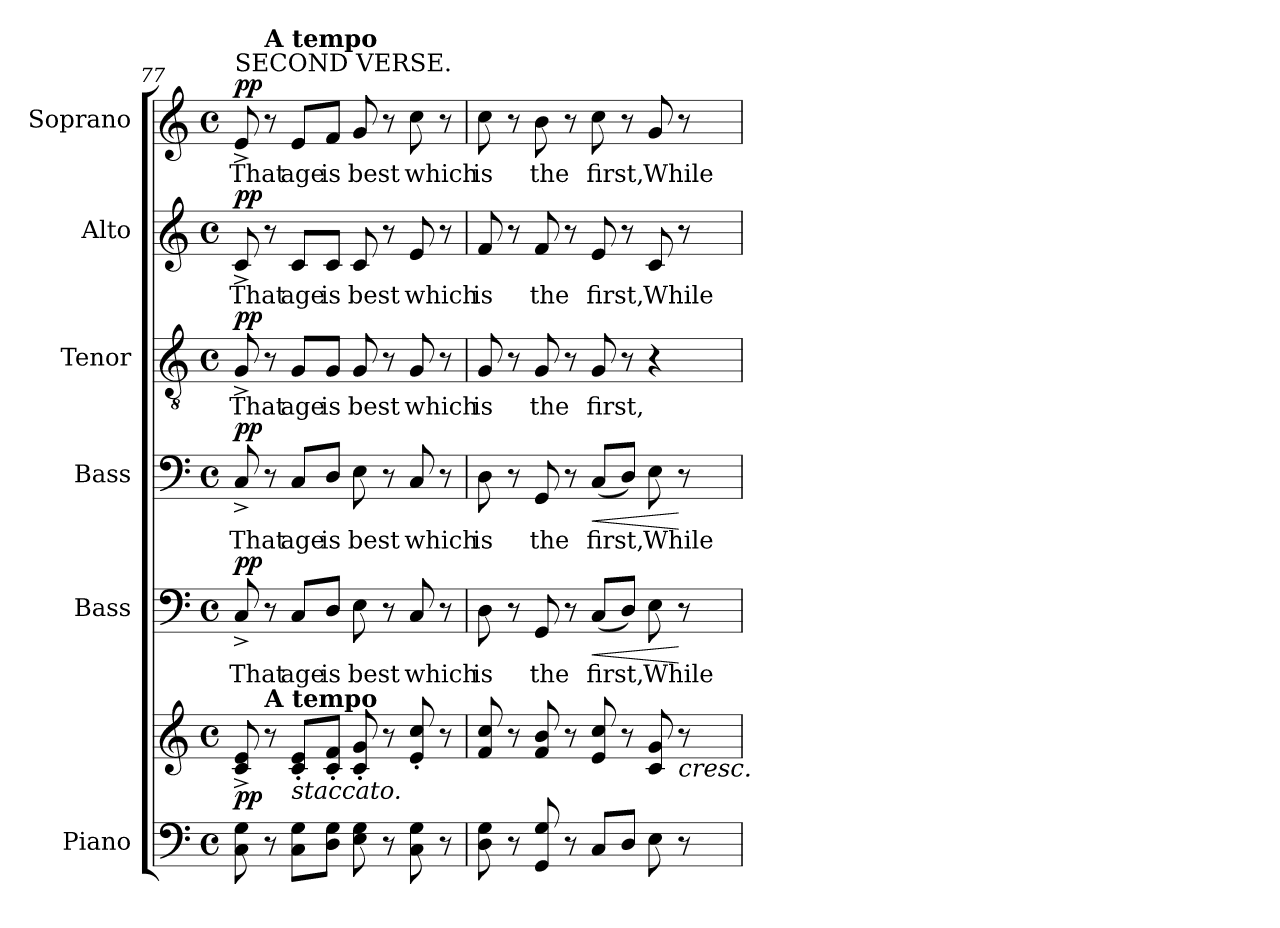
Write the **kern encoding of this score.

**kern	**kern	**dynam	**kern	**text	**dynam	**kern	**text	**dynam	**kern	**text	**dynam	**kern	**text	**dynam	**kern	**text	**dynam
*part6	*part6	*part6	*part5	*part5	*part5	*part4	*part4	*part4	*part3	*part3	*part3	*part2	*part2	*part2	*part1	*part1	*part1
*staff7	*staff6	*staff6/7	*staff5	*staff5	*staff5	*staff4	*staff4	*staff4	*staff3	*staff3	*staff3	*staff2	*staff2	*staff2	*staff1	*staff1	*staff1
*I"Piano	*	*	*I"Bass	*	*	*I"Bass	*	*	*I"Tenor	*	*	*I"Alto	*	*	*I"Soprano	*	*
*I'Pno.	*	*	*I'B.	*	*	*I'B.	*	*	*I'T.	*	*	*I'A.	*	*	*I'S.	*	*
!!LO:LB:g=z
*clefF4	*clefG2	*	*clefF4	*	*	*clefF4	*	*	*clefGv2	*	*	*clefG2	*	*	*clefG2	*	*
*	*	*	*	*	*	*	*	*	*ITrd7c12	*	*	*	*	*	*	*	*
*k[]	*k[]	*	*k[]	*	*	*k[]	*	*	*k[]	*	*	*k[]	*	*	*k[]	*	*
*C:	*C:	*	*C:	*	*	*C:	*	*	*C:	*	*	*C:	*	*	*C:	*	*
*M4/4	*M4/4	*	*M4/4	*	*	*M4/4	*	*	*M4/4	*	*	*M4/4	*	*	*M4/4	*	*
*met(c)	*met(c)	*	*met(c)	*	*	*met(c)	*	*	*met(c)	*	*	*met(c)	*	*	*met(c)	*	*
=77	=77	=77	=77	=77	=77	=77	=77	=77	=77	=77	=77	=77	=77	=77	=77	=77	=77
!	!	!	!	!LO:LY:b:color=#000000	!	!	!	!	!	!	!	!	!	!	!	!	!
!	!	!	!	!	!	!	!LO:LY:b:color=#000000	!	!	!	!	!	!	!	!	!	!
!	!	!	!	!	!	!	!	!	!	!LO:LY:b:color=#000000	!	!	!	!	!	!	!
!	!	!	!	!	!	!	!	!	!	!	!	!	!LO:LY:b:color=#000000	!	!	!	!
!	!	!	!	!	!	!	!	!	!	!	!	!	!	!	!LO:TX:a:t=SECOND VERSE.	!	!
!	!	!	!	!	!	!	!	!	!	!	!	!	!	!	!	!LO:LY:b:color=#000000	!
8Ci\ 8Gi	8ci/^ 8ei^	pp	8C^i/	That	pp	8C^i/	That	pp	8GG^i/	That	pp	8c^i/	That	pp	8e^i/	That	pp
!	!	!	!	!	!	!	!	!	!	!	!	!	!	!	!LO:TX:a:B:t=A tempo	!	!
!	!LO:TX:a:B:t=A tempo	!	!	!	!	!	!	!	!	!	!	!	!	!	!	!	!
8r	8r	.	8r	.	.	8r	.	.	8r	.	.	8r	.	.	8r	.	.
!	!	!	!	!LO:LY:b:color=#000000	!	!	!	!	!	!	!	!	!	!	!	!	!
!	!	!	!	!	!	!	!LO:LY:b:color=#000000	!	!	!	!	!	!	!	!	!	!
!	!	!	!	!	!	!	!	!	!	!LO:LY:b:color=#000000	!	!	!	!	!	!	!
!	!	!	!	!	!	!	!	!	!	!	!	!	!LO:LY:b:color=#000000	!	!	!	!
!	!LO:TX:b:i:t=staccato.	!	!	!	!	!	!	!	!	!	!	!	!	!	!	!	!
!	!	!	!	!	!	!	!	!	!	!	!	!	!	!	!	!LO:LY:b:color=#000000	!
8Ci\ 8GiL	8ci/' 8ei'L	.	8Ci/L	age	.	8Ci/L	age	.	8GGi/L	age	.	8ci/L	age	.	8ei/L	age	.
!	!	!	!	!LO:LY:b:color=#000000	!	!	!	!	!	!	!	!	!	!	!	!	!
!	!	!	!	!	!	!	!LO:LY:b:color=#000000	!	!	!	!	!	!	!	!	!	!
!	!	!	!	!	!	!	!	!	!	!LO:LY:b:color=#000000	!	!	!	!	!	!	!
!	!	!	!	!	!	!	!	!	!	!	!	!	!LO:LY:b:color=#000000	!	!	!	!
!	!	!	!	!	!	!	!	!	!	!	!	!	!	!	!	!LO:LY:b:color=#000000	!
8Di\ 8GiJ	8ci/' 8fi'J	.	8Di/J	is	.	8Di/J	is	.	8GGi/J	is	.	8ci/J	is	.	8fi/J	is	.
!	!	!	!	!LO:LY:b:color=#000000	!	!	!	!	!	!	!	!	!	!	!	!	!
!	!	!	!	!	!	!	!LO:LY:b:color=#000000	!	!	!	!	!	!	!	!	!	!
!	!	!	!	!	!	!	!	!	!	!LO:LY:b:color=#000000	!	!	!	!	!	!	!
!	!	!	!	!	!	!	!	!	!	!	!	!	!LO:LY:b:color=#000000	!	!	!	!
!	!	!	!	!	!	!	!	!	!	!	!	!	!	!	!	!LO:LY:b:color=#000000	!
8Ei\ 8Gi	8ci/' 8gi'	.	8Ei\	best	.	8Ei\	best	.	8GGi/	best	.	8ci/	best	.	8gi/	best	.
8r	8r	.	8r	.	.	8r	.	.	8r	.	.	8r	.	.	8r	.	.
!	!	!	!	!LO:LY:b:color=#000000	!	!	!	!	!	!	!	!	!	!	!	!	!
!	!	!	!	!	!	!	!LO:LY:b:color=#000000	!	!	!	!	!	!	!	!	!	!
!	!	!	!	!	!	!	!	!	!	!LO:LY:b:color=#000000	!	!	!	!	!	!	!
!	!	!	!	!	!	!	!	!	!	!	!	!	!LO:LY:b:color=#000000	!	!	!	!
!	!	!	!	!	!	!	!	!	!	!	!	!	!	!	!	!LO:LY:b:color=#000000	!
8Ci\ 8Gi	8ei/' 8cci'	.	8Ci/	which	.	8Ci/	which	.	8GGi/	which	.	8ei/	which	.	8cci\	which	.
8r	8r	.	8r	.	.	8r	.	.	8r	.	.	8r	.	.	8r	.	.
=78	=78	=78	=78	=78	=78	=78	=78	=78	=78	=78	=78	=78	=78	=78	=78	=78	=78
!	!	!	!	!LO:LY:b:color=#000000	!	!	!	!	!	!	!	!	!	!	!	!	!
!	!	!	!	!	!	!	!LO:LY:b:color=#000000	!	!	!	!	!	!	!	!	!	!
!	!	!	!	!	!	!	!	!	!	!LO:LY:b:color=#000000	!	!	!	!	!	!	!
!	!	!	!	!	!	!	!	!	!	!	!	!	!LO:LY:b:color=#000000	!	!	!	!
!	!	!	!	!	!	!	!	!	!	!	!	!	!	!	!	!LO:LY:b:color=#000000	!
8Di\ 8Gi	8fi/ 8cci	.	8Di\	is	.	8Di\	is	.	8GGi/	is	.	8fi/	is	.	8cci\	is	.
8r	8r	[	8r	.	.	8r	.	.	8r	.	.	8r	.	.	8r	.	.
!	!	!	!	!LO:LY:b:color=#000000	!	!	!	!	!	!	!	!	!	!	!	!	!
!	!	!	!	!	!	!	!LO:LY:b:color=#000000	!	!	!	!	!	!	!	!	!	!
!	!	!	!	!	!	!	!	!	!	!LO:LY:b:color=#000000	!	!	!	!	!	!	!
!	!	!	!	!	!	!	!	!	!	!	!	!	!LO:LY:b:color=#000000	!	!	!	!
!	!	!	!	!	!	!	!	!	!	!	!	!	!	!	!	!LO:LY:b:color=#000000	!
8GGi/ 8Gi	8fi/ 8bi	.	8GGi/	the	.	8GGi/	the	.	8GGi/	the	.	8fi/	the	.	8bi\	the	.
8r	8r	.	8r	.	.	8r	.	.	8r	.	.	8r	.	.	8r	.	.
!	!	!	!	!LO:LY:b:color=#000000	!LO:HP:b	!	!	!	!	!	!	!	!	!	!	!	!
!	!	!	!	!	!	!	!LO:LY:b:color=#000000	!LO:HP:b	!	!	!	!	!	!	!	!	!
!	!	!	!	!	!	!	!	!	!	!LO:LY:b:color=#000000	!	!	!	!	!	!	!
!	!	!	!	!	!	!	!	!	!	!	!	!	!LO:LY:b:color=#000000	!	!	!	!
!	!	!	!	!	!	!	!	!	!	!	!	!	!	!	!	!LO:LY:b:color=#000000	!
8Ci/L	8ei/ 8cci	.	(8Ci/L	first,	<	(8Ci/L	first,	<	8GGi/	first,	.	8ei/	first,	.	8cci\	first,	.
8Di/J	8r	.	8Di/J)	.	.	8Di/J)	.	.	8r	.	.	8r	.	.	8r	.	.
!	!	!	!	!LO:LY:b:color=#000000	!	!	!	!	!	!	!	!	!	!	!	!	!
!	!	!	!	!	!	!	!LO:LY:b:color=#000000	!	!	!	!	!	!	!	!	!	!
!	!	!	!	!	!	!	!	!	!	!	!	!	!LO:LY:b:color=#000000	!	!	!	!
!	!	!	!	!	!	!	!	!	!	!	!	!	!	!	!	!LO:LY:b:color=#000000	!
8Ei\	8ci/ 8gi	.	8Ei\	While	.	8Ei\	While	.	4r	.	.	8ci/	While	.	8gi/	While	.
!	!	!LO:HP:b	!	!	!	!	!	!	!	!	!	!	!	!	!	!	!
8r	8r	<	8r	.	[	8r	.	[	.	.	.	8r	.	.	8r	.	.
=	=	=	=	=	=	=	=	=	=	=	=	=	=	=	=	=	=
*-	*-	*-	*-	*-	*-	*-	*-	*-	*-	*-	*-	*-	*-	*-	*-	*-	*-
